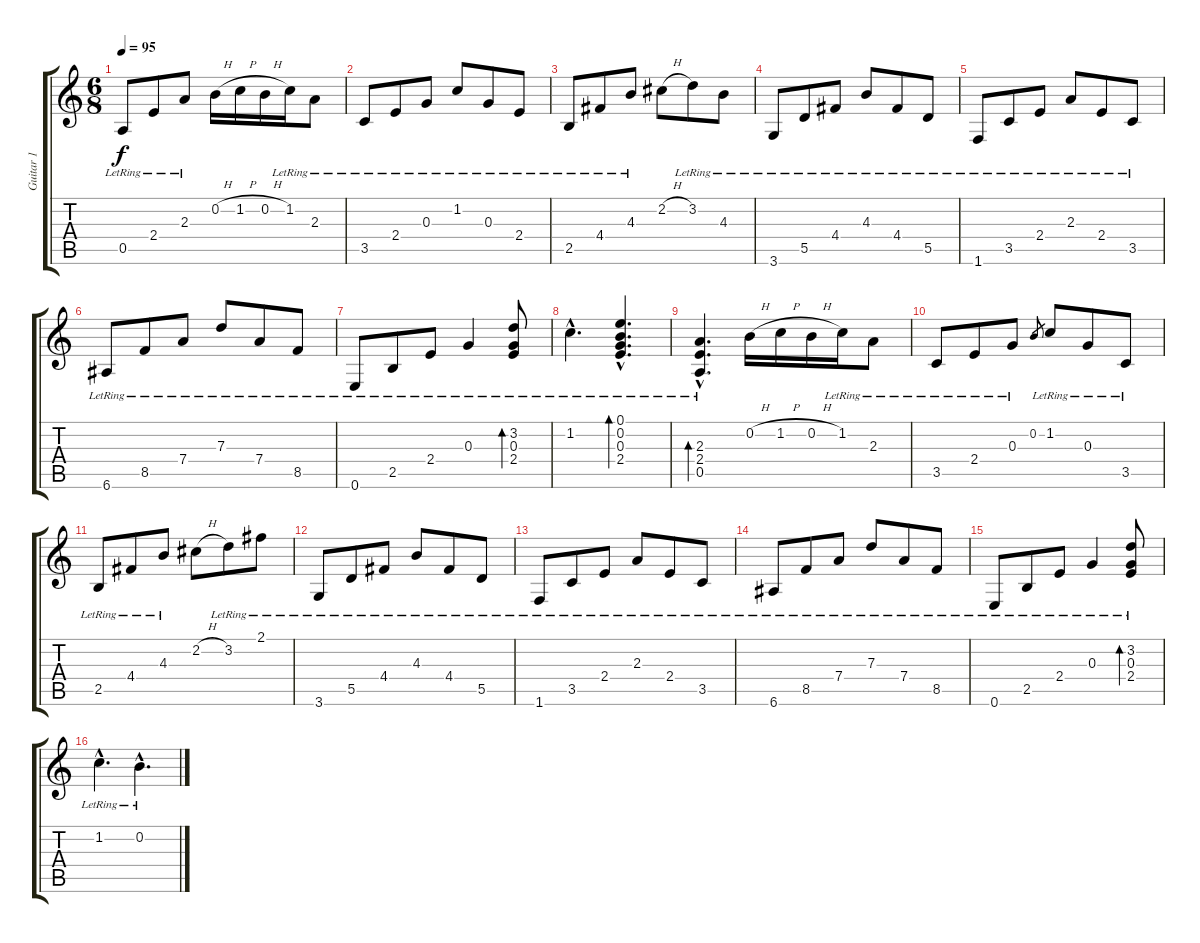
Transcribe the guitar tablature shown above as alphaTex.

\track ("Guitar 1" "Guitar 1") {instrument acousticguitarsteel}
\staff {score tabs}
\tuning (E4 B3 G3 D3 A2 E2) {hide}
\ts (6 8)
\tempo 95
\clef g2
\ks c
0.5{lr}.8{dy f} 2.4{lr}.8 2.3{lr}.8 0.2{h}.16 1.2{h}.16 0.2{h}.16 1.2{lr}.16 2.3{lr}.8 |
3.5{lr}.8 2.4{lr}.8 0.3{lr}.8 1.2{lr}.8 0.3{lr}.8 2.4{lr}.8 |
2.5{lr}.8 4.4{lr}.8 4.3{lr}.8 2.2{h}.8 3.2{lr}.8 4.3{lr}.8 |
3.6{lr}.8 5.5{lr}.8 4.4{lr}.8 4.3{lr}.8 4.4{lr}.8 5.5{lr}.8 |
1.6{lr}.8 3.5{lr}.8 2.4{lr}.8 2.3{lr}.8 2.4{lr}.8 3.5{lr}.8 |
6.6{lr}.8 8.5{lr}.8 7.4{lr}.8 7.3{lr}.8 7.4{lr}.8 8.5{lr}.8 |
0.6{lr}.8 2.5{lr}.8 2.4{lr}.8 0.3{lr}.4 (3.2{lr} 0.3{lr} 2.4{lr}).8{bd 120} |
1.2{hac lr}.4{d} (0.1{hac lr} 0.2{hac lr} 0.3{hac lr} 2.4{hac lr}).4{d bd 120} |
(2.3{hac lr} 2.4{hac lr} 0.5{hac lr}).4{d bd 120} 0.2{h}.16 1.2{h}.16 0.2{h}.16 1.2{lr}.16 2.3{lr}.8 |
3.5{lr}.8 2.4{lr}.8 0.3{lr}.8 0.2.8{gr} 1.2{lr}.8 0.3{lr}.8 3.5{lr}.8 |
2.5{lr}.8 4.4{lr}.8 4.3{lr}.8 2.2{h}.8 3.2{lr}.8 2.1{lr}.8 |
3.6{lr}.8 5.5{lr}.8 4.4{lr}.8 4.3{lr}.8 4.4{lr}.8 5.5{lr}.8 |
1.6{lr}.8 3.5{lr}.8 2.4{lr}.8 2.3{lr}.8 2.4{lr}.8 3.5{lr}.8 |
6.6{lr}.8 8.5{lr}.8 7.4{lr}.8 7.3{lr}.8 7.4{lr}.8 8.5{lr}.8 |
0.6{lr}.8 2.5{lr}.8 2.4{lr}.8 0.3{lr}.4 (3.2{lr} 0.3{lr} 2.4{lr}).8{bd 120} |
1.2{hac lr}.4{d} 0.2{hac lr}.4{d}
